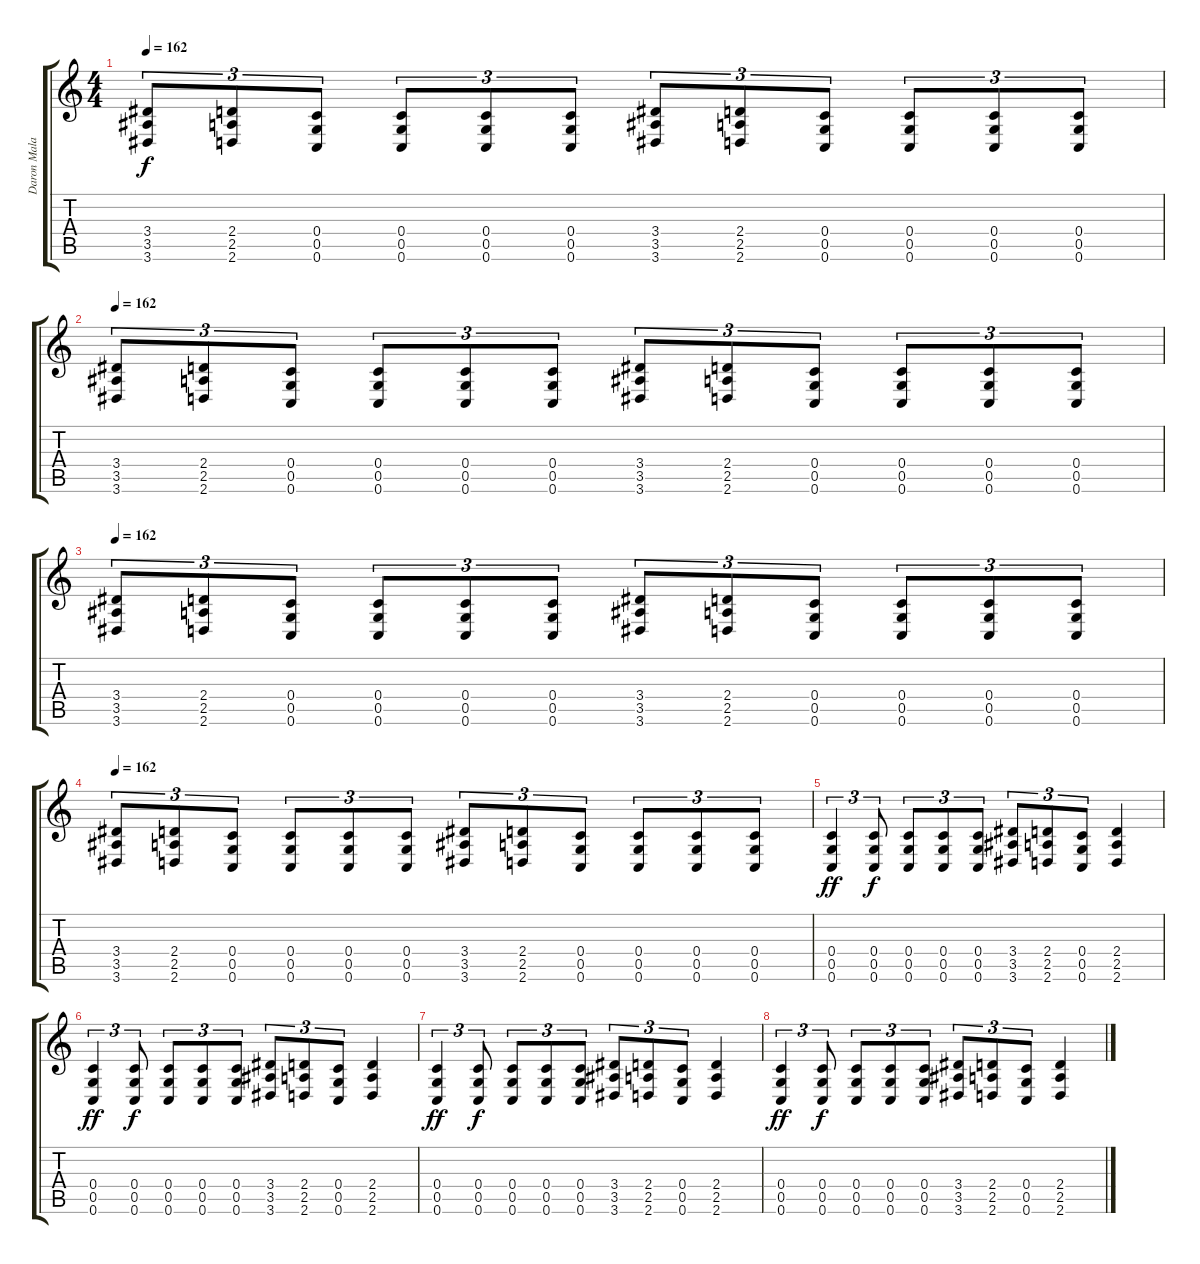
\track ("Daron Malakian (disto)" "Daron Mala") {instrument distortionguitar}
\staff {score tabs}
\tuning (D4 A3 F3 C3 G2 C2) {hide}
\ts (4 4)
\tempo 162
\clef g2
\ks c
(3.4 3.5 3.6).8{tu (3 2) dy f} (2.4 2.5 2.6).8{tu (3 2)} (0.4 0.5 0.6).8{tu (3 2)} (0.4 0.5 0.6).8{tu (3 2)} (0.4 0.5 0.6).8{tu (3 2)} (0.4 0.5 0.6).8{tu (3 2)} (3.4 3.5 3.6).8{tu (3 2)} (2.4 2.5 2.6).8{tu (3 2)} (0.4 0.5 0.6).8{tu (3 2)} (0.4 0.5 0.6).8{tu (3 2)} (0.4 0.5 0.6).8{tu (3 2)} (0.4 0.5 0.6).8{tu (3 2)} |
\tempo 162
(3.4 3.5 3.6).8{tu (3 2)} (2.4 2.5 2.6).8{tu (3 2)} (0.4 0.5 0.6).8{tu (3 2)} (0.4 0.5 0.6).8{tu (3 2)} (0.4 0.5 0.6).8{tu (3 2)} (0.4 0.5 0.6).8{tu (3 2)} (3.4 3.5 3.6).8{tu (3 2)} (2.4 2.5 2.6).8{tu (3 2)} (0.4 0.5 0.6).8{tu (3 2)} (0.4 0.5 0.6).8{tu (3 2)} (0.4 0.5 0.6).8{tu (3 2)} (0.4 0.5 0.6).8{tu (3 2)} |
\tempo 162
(3.4 3.5 3.6).8{tu (3 2)} (2.4 2.5 2.6).8{tu (3 2)} (0.4 0.5 0.6).8{tu (3 2)} (0.4 0.5 0.6).8{tu (3 2)} (0.4 0.5 0.6).8{tu (3 2)} (0.4 0.5 0.6).8{tu (3 2)} (3.4 3.5 3.6).8{tu (3 2)} (2.4 2.5 2.6).8{tu (3 2)} (0.4 0.5 0.6).8{tu (3 2)} (0.4 0.5 0.6).8{tu (3 2)} (0.4 0.5 0.6).8{tu (3 2)} (0.4 0.5 0.6).8{tu (3 2)} |
\tempo 162
(3.4 3.5 3.6).8{tu (3 2)} (2.4 2.5 2.6).8{tu (3 2)} (0.4 0.5 0.6).8{tu (3 2)} (0.4 0.5 0.6).8{tu (3 2)} (0.4 0.5 0.6).8{tu (3 2)} (0.4 0.5 0.6).8{tu (3 2)} (3.4 3.5 3.6).8{tu (3 2)} (2.4 2.5 2.6).8{tu (3 2)} (0.4 0.5 0.6).8{tu (3 2)} (0.4 0.5 0.6).8{tu (3 2)} (0.4 0.5 0.6).8{tu (3 2)} (0.4 0.5 0.6).8{tu (3 2)} |
(0.4 0.5 0.6).4{tu (3 2) dy ff} (0.4 0.5 0.6).8{tu (3 2) dy f} (0.4 0.5 0.6).8{tu (3 2)} (0.4 0.5 0.6).8{tu (3 2)} (0.4 0.5 0.6).8{tu (3 2)} (3.4 3.5 3.6).8{tu (3 2)} (2.4 2.5 2.6).8{tu (3 2)} (0.4 0.5 0.6).8{tu (3 2)} (2.4 2.5 2.6).4 |
(0.4 0.5 0.6).4{tu (3 2) dy ff} (0.4 0.5 0.6).8{tu (3 2) dy f} (0.4 0.5 0.6).8{tu (3 2)} (0.4 0.5 0.6).8{tu (3 2)} (0.4 0.5 0.6).8{tu (3 2)} (3.4 3.5 3.6).8{tu (3 2)} (2.4 2.5 2.6).8{tu (3 2)} (0.4 0.5 0.6).8{tu (3 2)} (2.4 2.5 2.6).4 |
(0.4 0.5 0.6).4{tu (3 2) dy ff} (0.4 0.5 0.6).8{tu (3 2) dy f} (0.4 0.5 0.6).8{tu (3 2)} (0.4 0.5 0.6).8{tu (3 2)} (0.4 0.5 0.6).8{tu (3 2)} (3.4 3.5 3.6).8{tu (3 2)} (2.4 2.5 2.6).8{tu (3 2)} (0.4 0.5 0.6).8{tu (3 2)} (2.4 2.5 2.6).4 |
(0.4 0.5 0.6).4{tu (3 2) dy ff} (0.4 0.5 0.6).8{tu (3 2) dy f} (0.4 0.5 0.6).8{tu (3 2)} (0.4 0.5 0.6).8{tu (3 2)} (0.4 0.5 0.6).8{tu (3 2)} (3.4 3.5 3.6).8{tu (3 2)} (2.4 2.5 2.6).8{tu (3 2)} (0.4 0.5 0.6).8{tu (3 2)} (2.4 2.5 2.6).4
